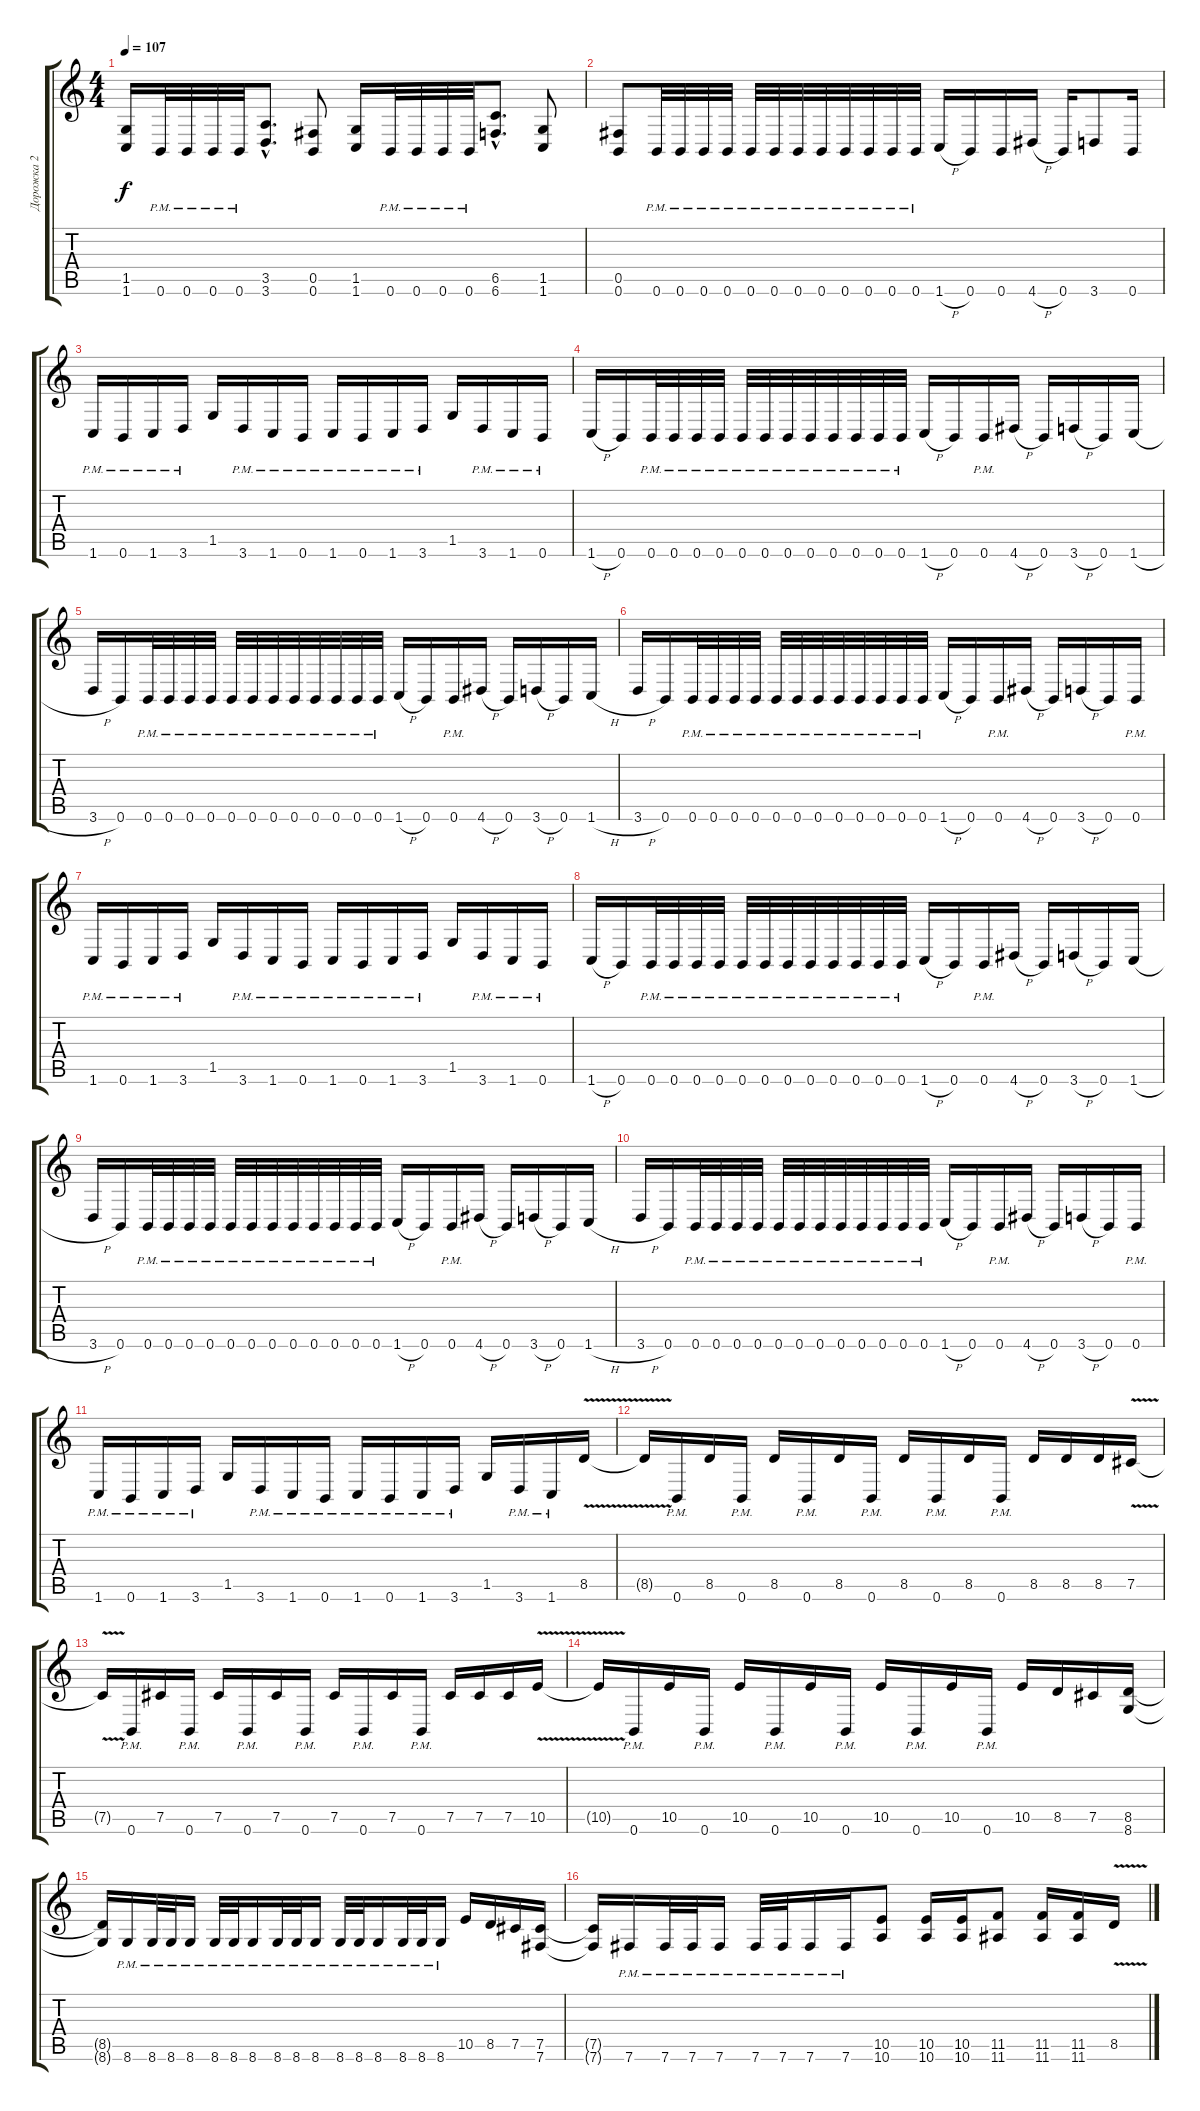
\track ("Дорожка 2" "Дорожка 2") {instrument distortionguitar}
\staff {score tabs}
\tuning (Db4 Ab3 E3 B2 Gb2 B1) {hide}
\ts (4 4)
\tempo 107
\clef g2
\ks c
(1.5 1.6).16{dy f instrument distortionguitar} 0.6{pm}.32 0.6{pm}.32 0.6{pm}.32 0.6{pm}.32 (3.5{hac} 3.6{hac}).8{d} (0.5 0.6).8 (1.5 1.6).16 0.6{pm}.32 0.6{pm}.32 0.6{pm}.32 0.6{pm}.32 (6.5{hac} 6.6{hac}).8{d} (1.5 1.6).8 |
(0.5 0.6).8 0.6{pm}.32 0.6{pm}.32 0.6{pm}.32 0.6{pm}.32 0.6{pm}.32 0.6{pm}.32 0.6{pm}.32 0.6{pm}.32 0.6{pm}.32 0.6{pm}.32 0.6{pm}.32 0.6{pm}.32 1.6{h}.16 0.6.16 0.6.16 4.6{h}.16 0.6.16 3.6.8 0.6.16 |
1.6{pm}.16 0.6{pm}.16 1.6{pm}.16 3.6{pm}.16 1.5.16 3.6{pm}.16 1.6{pm}.16 0.6{pm}.16 1.6{pm}.16 0.6{pm}.16 1.6{pm}.16 3.6{pm}.16 1.5.16 3.6{pm}.16 1.6{pm}.16 0.6{pm}.16 |
1.6{h}.16 0.6.16 0.6{pm}.32 0.6{pm}.32 0.6{pm}.32 0.6{pm}.32 0.6{pm}.32 0.6{pm}.32 0.6{pm}.32 0.6{pm}.32 0.6{pm}.32 0.6{pm}.32 0.6{pm}.32 0.6{pm}.32 1.6{h}.16 0.6.16 0.6{pm}.16 4.6{h}.16 0.6.16 3.6{h}.16 0.6.16 1.6{h}.16 |
3.6{h}.16 0.6.16 0.6{pm}.32 0.6{pm}.32 0.6{pm}.32 0.6{pm}.32 0.6{pm}.32 0.6{pm}.32 0.6{pm}.32 0.6{pm}.32 0.6{pm}.32 0.6{pm}.32 0.6{pm}.32 0.6{pm}.32 1.6{h}.16 0.6.16 0.6{pm}.16 4.6{h}.16 0.6.16 3.6{h}.16 0.6.16 1.6{h}.16 |
3.6{h}.16 0.6.16 0.6{pm}.32 0.6{pm}.32 0.6{pm}.32 0.6{pm}.32 0.6{pm}.32 0.6{pm}.32 0.6{pm}.32 0.6{pm}.32 0.6{pm}.32 0.6{pm}.32 0.6{pm}.32 0.6{pm}.32 1.6{h}.16 0.6.16 0.6{pm}.16 4.6{h}.16 0.6.16 3.6{h}.16 0.6.16 0.6{pm}.16 |
1.6{pm}.16 0.6{pm}.16 1.6{pm}.16 3.6{pm}.16 1.5.16 3.6{pm}.16 1.6{pm}.16 0.6{pm}.16 1.6{pm}.16 0.6{pm}.16 1.6{pm}.16 3.6{pm}.16 1.5.16 3.6{pm}.16 1.6{pm}.16 0.6{pm}.16 |
1.6{h}.16 0.6.16 0.6{pm}.32 0.6{pm}.32 0.6{pm}.32 0.6{pm}.32 0.6{pm}.32 0.6{pm}.32 0.6{pm}.32 0.6{pm}.32 0.6{pm}.32 0.6{pm}.32 0.6{pm}.32 0.6{pm}.32 1.6{h}.16 0.6.16 0.6{pm}.16 4.6{h}.16 0.6.16 3.6{h}.16 0.6.16 1.6{h}.16 |
3.6{h}.16 0.6.16 0.6{pm}.32 0.6{pm}.32 0.6{pm}.32 0.6{pm}.32 0.6{pm}.32 0.6{pm}.32 0.6{pm}.32 0.6{pm}.32 0.6{pm}.32 0.6{pm}.32 0.6{pm}.32 0.6{pm}.32 1.6{h}.16 0.6.16 0.6{pm}.16 4.6{h}.16 0.6.16 3.6{h}.16 0.6.16 1.6{h}.16 |
3.6{h}.16 0.6.16 0.6{pm}.32 0.6{pm}.32 0.6{pm}.32 0.6{pm}.32 0.6{pm}.32 0.6{pm}.32 0.6{pm}.32 0.6{pm}.32 0.6{pm}.32 0.6{pm}.32 0.6{pm}.32 0.6{pm}.32 1.6{h}.16 0.6.16 0.6{pm}.16 4.6{h}.16 0.6.16 3.6{h}.16 0.6.16 0.6{pm}.16 |
1.6{pm}.16 0.6{pm}.16 1.6{pm}.16 3.6{pm}.16 1.5.16 3.6{pm}.16 1.6{pm}.16 0.6{pm}.16 1.6{pm}.16 0.6{pm}.16 1.6{pm}.16 3.6{pm}.16 1.5.16 3.6{pm}.16 1.6{pm}.16 8.5{v}.16 |
8.5{t}.16 0.6{pm}.16 8.5.16 0.6{pm}.16 8.5.16 0.6{pm}.16 8.5.16 0.6{pm}.16 8.5.16 0.6{pm}.16 8.5.16 0.6{pm}.16 8.5.16 8.5.16 8.5.16 7.5{v}.16 |
7.5{t}.16 0.6{pm}.16 7.5.16 0.6{pm}.16 7.5.16 0.6{pm}.16 7.5.16 0.6{pm}.16 7.5.16 0.6{pm}.16 7.5.16 0.6{pm}.16 7.5.16 7.5.16 7.5.16 10.5{v}.16 |
10.5{t}.16 0.6{pm}.16 10.5.16 0.6{pm}.16 10.5.16 0.6{pm}.16 10.5.16 0.6{pm}.16 10.5.16 0.6{pm}.16 10.5.16 0.6{pm}.16 10.5.16 8.5.16 7.5.16 (8.5 8.6).16 |
(8.5{t} 8.6{t}).16 8.6{pm}.16 8.6{pm}.32 8.6{pm}.32 8.6{pm}.16 8.6{pm}.32 8.6{pm}.32 8.6{pm}.16 8.6{pm}.32 8.6{pm}.32 8.6{pm}.16 8.6{pm}.32 8.6{pm}.32 8.6{pm}.16 8.6{pm}.32 8.6{pm}.32 8.6{pm}.16 10.5.16 8.5.16 7.5.16 (7.5 7.6).16 |
(7.5{t} 7.6{t}).16 7.6{pm}.16 7.6{pm}.32 7.6{pm}.32 7.6{pm}.16 7.6{pm}.32 7.6{pm}.32 7.6{pm}.16 7.6{pm}.16 (10.5 10.6).8 (10.5 10.6).16 (10.5 10.6).16 (11.5 11.6).8 (11.5 11.6).16 (11.5 11.6).16 8.5{v}.16
